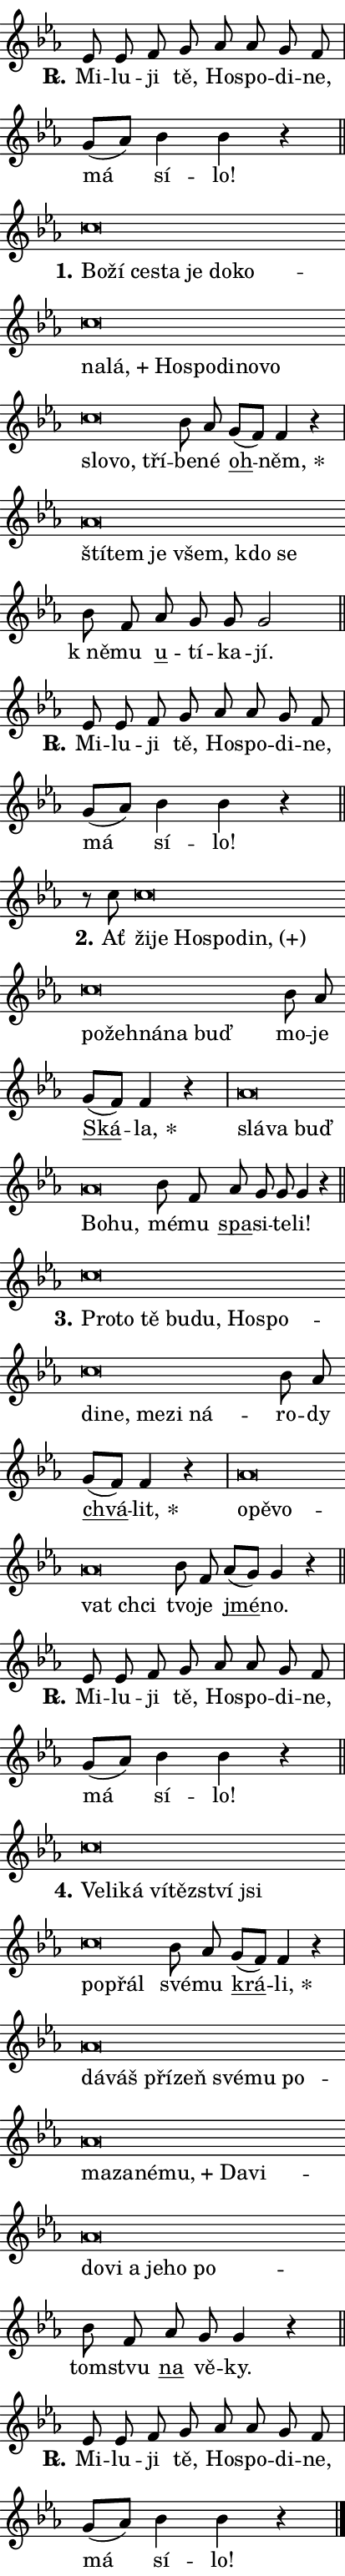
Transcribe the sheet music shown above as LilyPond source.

\version "2.24.0"
\header { tagline = "" }
\paper {
  indent = 0\cm
  top-margin = 0\cm
  right-margin = 0\cm
  bottom-margin = 0\cm
  left-margin = 0\cm
  paper-width = 7\cm
  page-breaking = #ly:one-page-breaking
  system-system-spacing.basic-distance = #11
  score-system-spacing.basic-distance = #11
  ragged-last = ##f
}


%% Author: Thomas Morley
%% https://lists.gnu.org/archive/html/lilypond-user/2020-05/msg00002.html
#(define (line-position grob)
"Returns position of @var[grob} in current system:
   @code{'start}, if at first time-step
   @code{'end}, if at last time-step
   @code{'middle} otherwise
"
  (let* ((col (ly:item-get-column grob))
         (ln (ly:grob-object col 'left-neighbor))
         (rn (ly:grob-object col 'right-neighbor))
         (col-to-check-left (if (ly:grob? ln) ln col))
         (col-to-check-right (if (ly:grob? rn) rn col))
         (break-dir-left
           (and
             (ly:grob-property col-to-check-left 'non-musical #f)
             (ly:item-break-dir col-to-check-left)))
         (break-dir-right
           (and
             (ly:grob-property col-to-check-right 'non-musical #f)
             (ly:item-break-dir col-to-check-right))))
        (cond ((eqv? 1 break-dir-left) 'start)
              ((eqv? -1 break-dir-right) 'end)
              (else 'middle))))

#(define (tranparent-at-line-position vctor)
  (lambda (grob)
  "Relying on @code{line-position} select the relevant enry from @var{vctor}.
Used to determine transparency,"
    (case (line-position grob)
      ((end) (not (vector-ref vctor 0)))
      ((middle) (not (vector-ref vctor 1)))
      ((start) (not (vector-ref vctor 2))))))

noteHeadBreakVisibility =
#(define-music-function (break-visibility)(vector?)
"Makes @code{NoteHead}s transparent relying on @var{break-visibility}"
#{
  \override NoteHead.transparent =
    #(tranparent-at-line-position break-visibility)
#})

#(define delete-ledgers-for-transparent-note-heads
  (lambda (grob)
    "Reads whether a @code{NoteHead} is transparent.
If so this @code{NoteHead} is removed from @code{'note-heads} from
@var{grob}, which is supposed to be @code{LedgerLineSpanner}.
As a result ledgers are not printed for this @code{NoteHead}"
    (let* ((nhds-array (ly:grob-object grob 'note-heads))
           (nhds-list
             (if (ly:grob-array? nhds-array)
                 (ly:grob-array->list nhds-array)
                 '()))
           ;; Relies on the transparent-property being done before
           ;; Staff.LedgerLineSpanner.after-line-breaking is executed.
           ;; This is fragile ...
           (to-keep
             (remove
               (lambda (nhd)
                 (ly:grob-property nhd 'transparent #f))
               nhds-list)))
      ;; TODO find a better method to iterate over grob-arrays, similiar
      ;; to filter/remove etc for lists
      ;; For now rebuilt from scratch
      (set! (ly:grob-object grob 'note-heads)  '())
      (for-each
        (lambda (nhd)
          (ly:pointer-group-interface::add-grob grob 'note-heads nhd))
        to-keep))))

hideNotes = {
  \noteHeadBreakVisibility #begin-of-line-visible
}
unHideNotes = {
  \noteHeadBreakVisibility #all-visible
}

% work-around for resetting accidentals
% https://lilypond.org/doc/v2.23/Documentation/notation/displaying-rhythms#unmetered-music
cadenzaMeasure = {
  \cadenzaOff
  \partial 1024 s1024
  \cadenzaOn
}

#(define-markup-command (accent layout props text) (markup?)
  "Underline accented syllable"
  (interpret-markup layout props
    #{\markup \override #'(offset . 4.3) \underline { #text }#}))

responsum = \markup \concat {
  "R" \hspace #-1.05 \path #0.1 #'((moveto 0 0.07) (lineto 0.9 0.8)) \hspace #0.05 "."
}

\layout {
    \context {
        \Staff
        \remove "Time_signature_engraver"
        \override LedgerLineSpanner.after-line-breaking = #delete-ledgers-for-transparent-note-heads
    }
    \context {
        \Voice {
            \override NoteHead.output-attributes = #'((class . "notehead"))
            \override Hairpin.height = #0.55
        }
    }
    \context {
        \Lyrics {
            \override StanzaNumber.output-attributes = #'((class . "stanzanumber"))
            \override LyricSpace.minimum-distance = #0.9
            \override LyricText.font-name = #"TeX Gyre Schola"
            \override LyricText.font-size = 1
            \override StanzaNumber.font-name = #"TeX Gyre Schola Bold"
            \override StanzaNumber.font-size = 1
        }
    }
}

% magnetic-lyrics.ily
%
%   written by
%     Jean Abou Samra <jean@abou-samra.fr>
%     Werner Lemberg <wl@gnu.org>
%
%   adapted by
%     Jiri Hon <jiri.hon@gmail.com>
%
% Version 2022-Apr-15

% https://www.mail-archive.com/lilypond-user@gnu.org/msg149350.html

#(define (Left_hyphen_pointer_engraver context)
   "Collect syllable-hyphen-syllable occurrences in lyrics and store
them in properties.  This engraver only looks to the left.  For
example, if the lyrics input is @code{foo -- bar}, it does the
following.

@itemize @bullet
@item
Set the @code{text} property of the @code{LyricHyphen} grob between
@q{foo} and @q{bar} to @code{foo}.

@item
Set the @code{left-hyphen} property of the @code{LyricText} grob with
text @q{foo} to the @code{LyricHyphen} grob between @q{foo} and
@q{bar}.
@end itemize

Use this auxiliary engraver in combination with the
@code{lyric-@/text::@/apply-@/magnetic-@/offset!} hook."
   (let ((hyphen #f)
         (text #f))
     (make-engraver
      (acknowledgers
       ((lyric-syllable-interface engraver grob source-engraver)
        (set! text grob)))
      (end-acknowledgers
       ((lyric-hyphen-interface engraver grob source-engraver)
        ;(when (not (grob::has-interface grob 'lyric-space-interface))
          (set! hyphen grob)));)
      ((stop-translation-timestep engraver)
       (when (and text hyphen)
         (ly:grob-set-object! text 'left-hyphen hyphen))
       (set! text #f)
       (set! hyphen #f)))))

#(define (lyric-text::apply-magnetic-offset! grob)
   "If the space between two syllables is less than the value in
property @code{LyricText@/.details@/.squash-threshold}, move the right
syllable to the left so that it gets concatenated with the left
syllable.

Use this function as a hook for
@code{LyricText@/.after-@/line-@/breaking} if the
@code{Left_@/hyphen_@/pointer_@/engraver} is active."
   (let ((hyphen (ly:grob-object grob 'left-hyphen #f)))
     (when hyphen
       (let ((left-text (ly:spanner-bound hyphen LEFT)))
         (when (grob::has-interface left-text 'lyric-syllable-interface)
           (let* ((common (ly:grob-common-refpoint grob left-text X))
                  (this-x-ext (ly:grob-extent grob common X))
                  (left-x-ext
                   (begin
                     ;; Trigger magnetism for left-text.
                     (ly:grob-property left-text 'after-line-breaking)
                     (ly:grob-extent left-text common X)))
                  ;; `delta` is the gap width between two syllables.
                  (delta (- (interval-start this-x-ext)
                            (interval-end left-x-ext)))
                  (details (ly:grob-property grob 'details))
                  (threshold (assoc-get 'squash-threshold details 0.2)))
             (when (< delta threshold)
               (let* (;; We have to manipulate the input text so that
                      ;; ligatures crossing syllable boundaries are not
                      ;; disabled.  For languages based on the Latin
                      ;; script this is essentially a beautification.
                      ;; However, for non-Western scripts it can be a
                      ;; necessity.
                      (lt (ly:grob-property left-text 'text))
                      (rt (ly:grob-property grob 'text))
                      (is-space (grob::has-interface hyphen 'lyric-space-interface))
                      (space (if is-space " " ""))
                      (space-markup (grob-interpret-markup grob " "))
                      (space-size (interval-length (ly:stencil-extent space-markup X)))
                      (extra-delta (if is-space space-size 0))
                      ;; Append new syllable.
                      (ltrt-space (if (and (string? lt) (string? rt))
                                (string-append lt space rt)
                                (make-concat-markup (list lt space rt))))
                      ;; Right-align `ltrt` to the right side.
                      (ltrt-space-markup (grob-interpret-markup
                               grob
                               (make-translate-markup
                                (cons (interval-length this-x-ext) 0)
                                (make-right-align-markup ltrt-space)))))
                 (begin
                   ;; Don't print `left-text`.
                   (ly:grob-set-property! left-text 'stencil #f)
                   ;; Set text and stencil (which holds all collected
                   ;; syllables so far) and shift it to the left.
                   (ly:grob-set-property! grob 'text ltrt-space)
                   (ly:grob-set-property! grob 'stencil ltrt-space-markup)
                   (ly:grob-translate-axis! grob (- (- delta extra-delta)) X))))))))))


#(define (lyric-hyphen::displace-bounds-first grob)
   ;; Make very sure this callback isn't triggered too early.
   (let ((left (ly:spanner-bound grob LEFT))
         (right (ly:spanner-bound grob RIGHT)))
     (ly:grob-property left 'after-line-breaking)
     (ly:grob-property right 'after-line-breaking)
     (ly:lyric-hyphen::print grob)))

squashThreshold = #0.4

\layout {
  \context {
    \Lyrics
    \consists #Left_hyphen_pointer_engraver
    \override LyricText.after-line-breaking =
      #lyric-text::apply-magnetic-offset!
    \override LyricHyphen.stencil = #lyric-hyphen::displace-bounds-first
    \override LyricText.details.squash-threshold = \squashThreshold
    \override LyricHyphen.minimum-distance = 0
    \override LyricHyphen.minimum-length = \squashThreshold
  }
}

squash = \override LyricText.details.squash-threshold = 9999
unSquash = \override LyricText.details.squash-threshold = \squashThreshold

left = \override LyricText.self-alignment-X = #LEFT
unLeft = \revert LyricText.self-alignment-X

starOffset = #(lambda (grob) 
                (let ((x_offset (ly:self-alignment-interface::aligned-on-x-parent grob)))
                  (if (= x_offset 0) 0 (+ x_offset 1.2))))

star = #(define-music-function (syllable)(string?)
"Append star separator at the end of a syllable"
#{
  \once \override LyricText.X-offset = #starOffset
  \lyricmode { \markup {
    #syllable
    \override #'((font-name . "TeX Gyre Schola Bold")) \hspace #0.2 \lower #0.65 \larger "*"
  } }
#})

starAccent = #(define-music-function (syllable)(string?)
"Append star separator at the end of a syllable and make accent"
#{
  \once \override LyricText.X-offset = #starOffset
  \lyricmode { \markup {
    \accent #syllable
    \override #'((font-name . "TeX Gyre Schola Bold")) \hspace #0.2 \lower #0.65 \larger "*"
  } }
#})

breath = #(define-music-function (syllable)(string?)
"Append breathing indicator at the end of a syllable"
#{
  \lyricmode { \markup { #syllable "+" } }
#})

optionalBreath = #(define-music-function (syllable)(string?)
"Append optional breathing indicator at the end of a syllable"
#{
  \lyricmode { \markup { #syllable "(+)" } }
#})


\score {
    <<
        \new Voice = "melody" { \cadenzaOn \key es \major \relative { es'8 es f g as as g f \cadenzaMeasure \bar "|" g[( as)] bes4 bes r \cadenzaMeasure \bar "||" \break } }
        \new Lyrics \lyricsto "melody" { \lyricmode { \set stanza = \responsum
Mi -- lu -- ji tě, Ho -- spo -- di -- ne, má sí -- lo! } }
    >>
    \layout {}
}

\score {
    <<
        \new Voice = "melody" { \cadenzaOn \key es \major \relative { c''\breve*1/16 \hideNotes \breve*1/16 \bar "" \breve*1/16 \bar "" \breve*1/16 \bar "" \breve*1/16 \bar "" \breve*1/16 \bar "" \breve*1/16 \bar "" \breve*1/16 \bar "" \breve*1/16 \bar "" \breve*1/16 \bar "" \breve*1/16 \bar "" \breve*1/16 \bar "" \breve*1/16 \bar "" \breve*1/16 \bar "" \breve*1/16 \bar "" \breve*1/16 \breve*1/16 \bar "" \unHideNotes bes8 as \bar "" g[( f)] f4 r \cadenzaMeasure \bar "|" as\breve*1/16 \hideNotes \breve*1/16 \bar "" \breve*1/16 \bar "" \breve*1/16 \bar "" \breve*1/16 \breve*1/16 \bar "" \unHideNotes bes8 f \bar "" as g g g2 \cadenzaMeasure \bar "||" \break } }
        \new Lyrics \lyricsto "melody" { \lyricmode { \set stanza = "1."
\left Bo -- \squash ží ce -- sta je do -- ko -- na -- \breath "lá," Ho -- spo -- di -- no -- vo slo -- vo, tří -- \unLeft \unSquash be -- né \markup \accent oh -- \star něm, \left ští -- \squash tem je všem, kdo se \unLeft \unSquash "k ně" -- mu \markup \accent u -- tí -- ka -- jí. } }
    >>
    \layout {}
}

\score {
    <<
        \new Voice = "melody" { \cadenzaOn \key es \major \relative { es'8 es f g as as g f \cadenzaMeasure \bar "|" g[( as)] bes4 bes r \cadenzaMeasure \bar "||" \break } }
        \new Lyrics \lyricsto "melody" { \lyricmode { \set stanza = \responsum
Mi -- lu -- ji tě, Ho -- spo -- di -- ne, má sí -- lo! } }
    >>
    \layout {}
}

\score {
    <<
        \new Voice = "melody" { \cadenzaOn \key es \major \relative { r8 c''8 c\breve*1/16 \hideNotes \breve*1/16 \bar "" \breve*1/16 \bar "" \breve*1/16 \bar "" \breve*1/16 \bar "" \breve*1/16 \bar "" \breve*1/16 \bar "" \breve*1/16 \bar "" \breve*1/16 \breve*1/16 \bar "" \unHideNotes bes8 as \bar "" g[( f)] f4 r \cadenzaMeasure \bar "|" as\breve*1/16 \hideNotes \breve*1/16 \bar "" \breve*1/16 \bar "" \breve*1/16 \breve*1/16 \bar "" \unHideNotes bes8 f \bar "" as g g g4 r \cadenzaMeasure \bar "||" \break } }
        \new Lyrics \lyricsto "melody" { \lyricmode { \set stanza = "2."
Ať \left ži -- \squash je Ho -- spo -- \optionalBreath din, po -- žeh -- ná -- na buď \unLeft \unSquash mo -- je \markup \accent Ská -- \star la, \left slá -- \squash va buď Bo -- hu, \unLeft \unSquash mé -- mu \markup \accent spa -- si -- te -- li! } }
    >>
    \layout {}
}

\score {
    <<
        \new Voice = "melody" { \cadenzaOn \key es \major \relative { c''\breve*1/16 \hideNotes \breve*1/16 \bar "" \breve*1/16 \bar "" \breve*1/16 \bar "" \breve*1/16 \bar "" \breve*1/16 \bar "" \breve*1/16 \bar "" \breve*1/16 \bar "" \breve*1/16 \bar "" \breve*1/16 \bar "" \breve*1/16 \breve*1/16 \bar "" \unHideNotes bes8 as \bar "" g[( f)] f4 r \cadenzaMeasure \bar "|" as\breve*1/16 \hideNotes \breve*1/16 \bar "" \breve*1/16 \bar "" \breve*1/16 \breve*1/16 \bar "" \unHideNotes bes8 f \bar "" as[( g)] g4 r \cadenzaMeasure \bar "||" \break } }
        \new Lyrics \lyricsto "melody" { \lyricmode { \set stanza = "3."
\left Pro -- \squash to tě bu -- du, Ho -- spo -- di -- ne, me -- zi ná -- \unLeft \unSquash ro -- dy \markup \accent chvá -- \star lit, \left o -- \squash pě -- vo -- vat chci \unLeft \unSquash tvo -- je \markup \accent jmé -- no. } }
    >>
    \layout {}
}

\score {
    <<
        \new Voice = "melody" { \cadenzaOn \key es \major \relative { es'8 es f g as as g f \cadenzaMeasure \bar "|" g[( as)] bes4 bes r \cadenzaMeasure \bar "||" \break } }
        \new Lyrics \lyricsto "melody" { \lyricmode { \set stanza = \responsum
Mi -- lu -- ji tě, Ho -- spo -- di -- ne, má sí -- lo! } }
    >>
    \layout {}
}

\score {
    <<
        \new Voice = "melody" { \cadenzaOn \key es \major \relative { c''\breve*1/16 \hideNotes \breve*1/16 \bar "" \breve*1/16 \bar "" \breve*1/16 \bar "" \breve*1/16 \bar "" \breve*1/16 \bar "" \breve*1/16 \bar "" \breve*1/16 \breve*1/16 \bar "" \unHideNotes bes8 as \bar "" g[( f)] f4 r \cadenzaMeasure \bar "|" as\breve*1/16 \hideNotes \breve*1/16 \bar "" \breve*1/16 \bar "" \breve*1/16 \bar "" \breve*1/16 \bar "" \breve*1/16 \bar "" \breve*1/16 \bar "" \breve*1/16 \bar "" \breve*1/16 \bar "" \breve*1/16 \bar "" \breve*1/16 \bar "" \breve*1/16 \bar "" \breve*1/16 \bar "" \breve*1/16 \bar "" \breve*1/16 \bar "" \breve*1/16 \bar "" \breve*1/16 \bar "" \breve*1/16 \breve*1/16 \bar "" \unHideNotes bes8 f \bar "" as g g4 r \cadenzaMeasure \bar "||" \break } }
        \new Lyrics \lyricsto "melody" { \lyricmode { \set stanza = "4."
\left Ve -- \squash li -- ká ví -- těz -- ství jsi po -- přál \unLeft \unSquash své -- mu \markup \accent krá -- \star li, \left dá -- \squash váš pří -- zeň své -- mu po -- ma -- za -- né -- \breath "mu," Da -- vi -- do -- vi a je -- ho po -- \unLeft \unSquash tom -- stvu \markup \accent na vě -- ky. } }
    >>
    \layout {}
}

\score {
    <<
        \new Voice = "melody" { \cadenzaOn \key es \major \relative { es'8 es f g as as g f \cadenzaMeasure \bar "|" g[( as)] bes4 bes r \cadenzaMeasure \bar "||" \break } \bar "|." }
        \new Lyrics \lyricsto "melody" { \lyricmode { \set stanza = \responsum
Mi -- lu -- ji tě, Ho -- spo -- di -- ne, má sí -- lo! } }
    >>
    \layout {}
}
